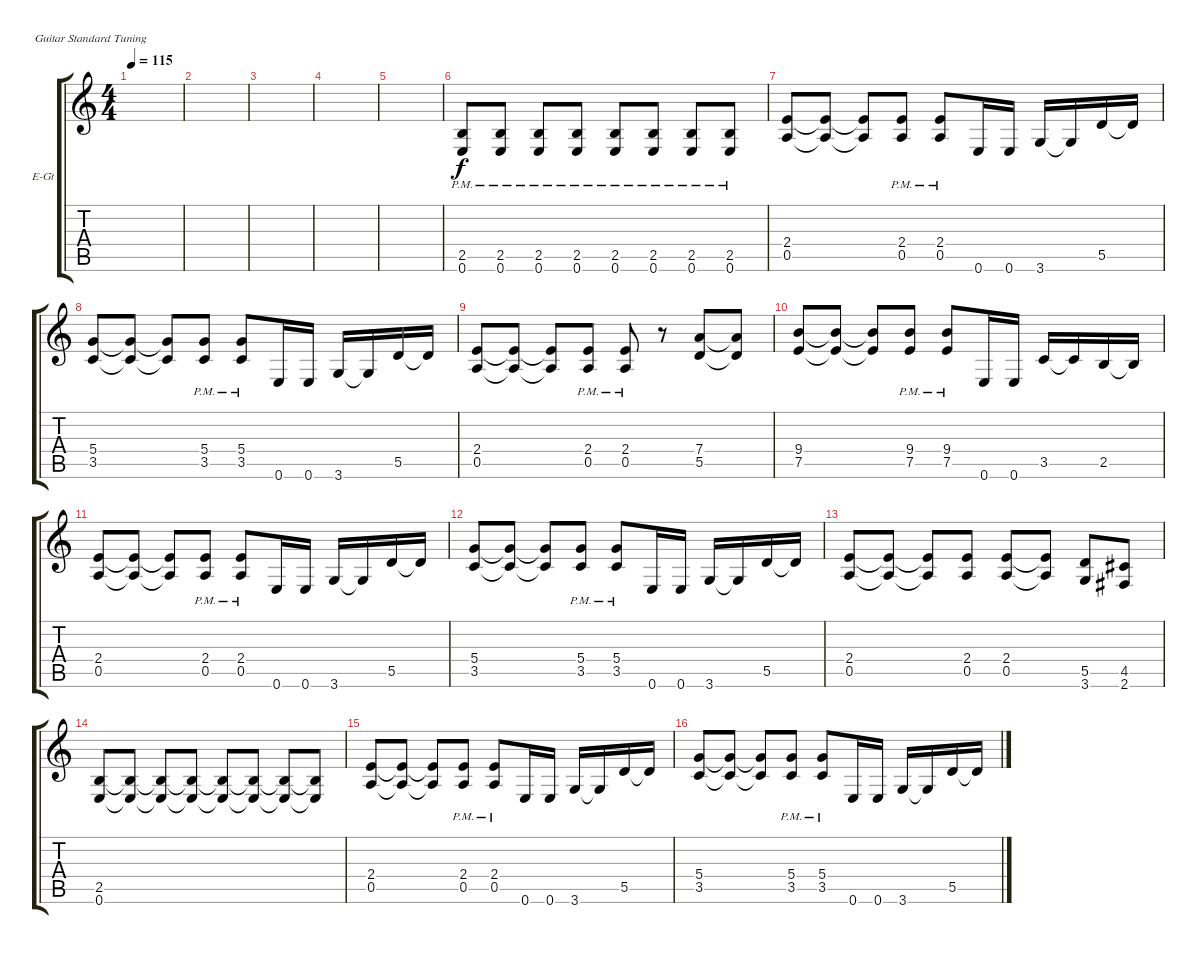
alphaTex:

\defaultSystemsLayout 4
\bracketExtendMode groupsimilarinstruments
\firstSystemTrackNameOrientation horizontal
\otherSystemsTrackNameOrientation horizontal
\track ("Electric Guitar" "E-Gt") {instrument distortionguitar}
\staff {score tabs}
\tuning (E4 B3 G3 D3 A2 E2)
\ts (4 4)
\tempo 115
\clef g2
\ks c
|
|
|
|
|
(0.6{pm} 2.5{pm}).8{dy f} (0.6{pm} 2.5{pm}).8 (0.6{pm} 2.5{pm}).8 (0.6{pm} 2.5{pm}).8 (0.6{pm} 2.5{pm}).8 (0.6{pm} 2.5{pm}).8 (0.6{pm} 2.5{pm}).8 (0.6{pm} 2.5{pm}).8 |
(0.5 2.4).8 (0.5{t} 2.4{t}).8 (0.5{t} 2.4{t}).8 (0.5{pm} 2.4{pm}).8 (0.5{pm} 2.4{pm}).8 0.6.16 0.6.16 3.6.16 3.6{t}.16 5.5.16 5.5{t}.16 |
(3.5 5.4).8 (3.5{t} 5.4{t}).8 (3.5{t} 5.4{t}).8 (3.5{pm} 5.4{pm}).8 (3.5{pm} 5.4{pm}).8 0.6.16 0.6.16 3.6.16 3.6{t}.16 5.5.16 5.5{t}.16 |
(0.5 2.4).8 (0.5{t} 2.4{t}).8 (0.5{t} 2.4{t}).8 (0.5{pm} 2.4{pm}).8 (0.5{pm} 2.4{pm}).8 r.8 (5.5 7.4).8 (5.5{t} 7.4{t}).8 |
(7.5 9.4).8 (7.5{t} 9.4{t}).8 (7.5{t} 9.4{t}).8 (7.5{pm} 9.4{pm}).8 (7.5{pm} 9.4{pm}).8 0.6.16 0.6.16 3.5.16 3.5{t}.16 2.5.16 2.5{t}.16 |
(0.5 2.4).8 (0.5{t} 2.4{t}).8 (0.5{t} 2.4{t}).8 (0.5{pm} 2.4{pm}).8 (0.5{pm} 2.4{pm}).8 0.6.16 0.6.16 3.6.16 3.6{t}.16 5.5.16 5.5{t}.16 |
(3.5 5.4).8 (3.5{t} 5.4{t}).8 (3.5{t} 5.4{t}).8 (3.5{pm} 5.4{pm}).8 (3.5{pm} 5.4{pm}).8 0.6.16 0.6.16 3.6.16 3.6{t}.16 5.5.16 5.5{t}.16 |
(0.5 2.4).8 (0.5{t} 2.4{t}).8 (0.5{t} 2.4{t}).8 (0.5 2.4).8 (0.5 2.4).8 (0.5{t} 2.4{t}).8 (5.5 3.6).8 (4.5 2.6).8 |
(0.6 2.5).8 (0.6{t} 2.5{t}).8 (0.6{t} 2.5{t}).8 (0.6{t} 2.5{t}).8 (0.6{t} 2.5{t}).8 (0.6{t} 2.5{t}).8 (0.6{t} 2.5{t}).8 (0.6{t} 2.5{t}).8 |
(0.5 2.4).8 (0.5{t} 2.4{t}).8 (0.5{t} 2.4{t}).8 (0.5{pm} 2.4{pm}).8 (0.5{pm} 2.4{pm}).8 0.6.16 0.6.16 3.6.16 3.6{t}.16 5.5.16 5.5{t}.16 |
(3.5 5.4).8 (3.5{t} 5.4{t}).8 (3.5{t} 5.4{t}).8 (3.5{pm} 5.4{pm}).8 (3.5{pm} 5.4{pm}).8 0.6.16 0.6.16 3.6.16 3.6{t}.16 5.5.16 5.5{t}.16
